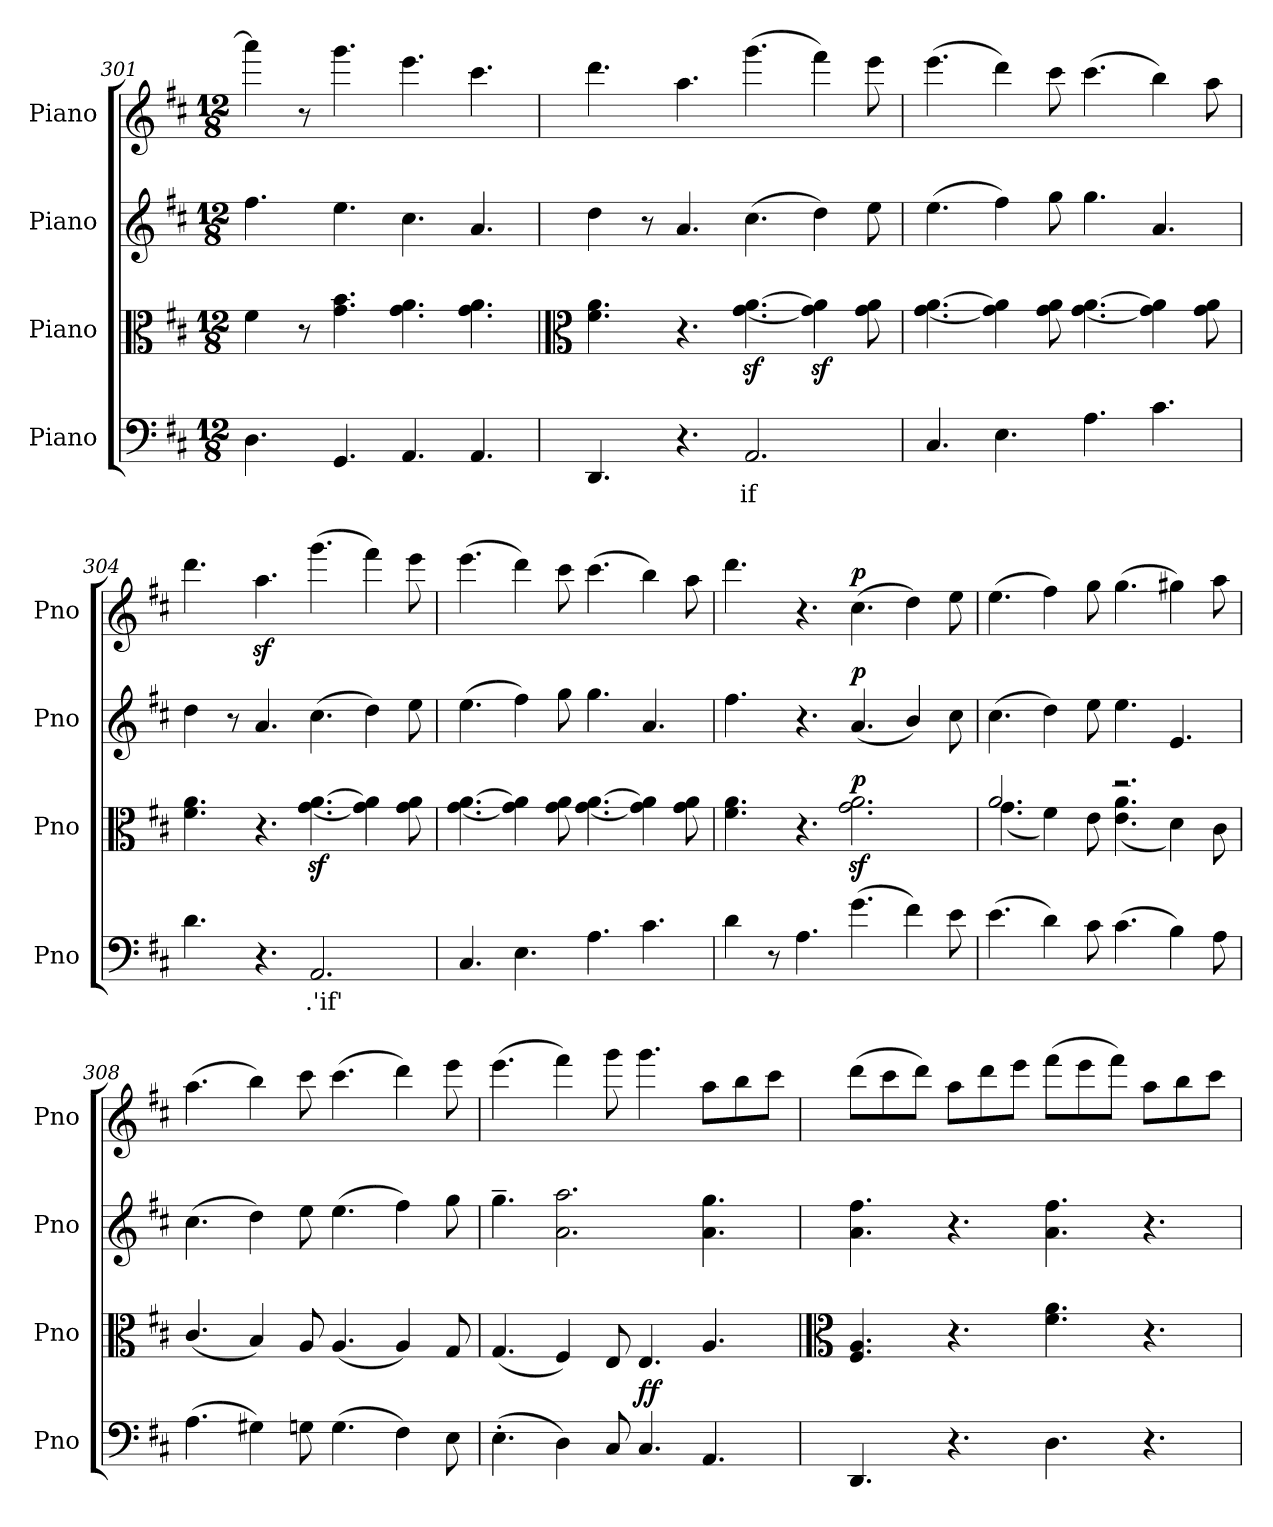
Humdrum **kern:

**kern	**text	**dynam	**kern	**dynam	**kern	**dynam	**kern	**dynam
*part4	*part4	*part4	*part3	*part3	*part2	*part2	*part1	*part1
*staff4	*staff4	*staff4	*staff3	*staff3	*staff2	*staff2	*staff1	*staff1
*I"Piano	*	*	*I"Piano	*	*I"Piano	*	*I"Piano	*
*I'Pno	*	*	*I'Pno	*	*I'Pno	*	*I'Pno	*
*clefF4	*	*	*clefC3	*	*clefG2	*	*clefG2	*
*k[f#c#]	*	*	*k[f#c#]	*	*k[f#c#]	*	*k[f#c#]	*
*M12/8	*	*	*M12/8	*	*M12/8	*	*M12/8	*
=301	=301	=301	=301	=301	=301	=301	=301	=301
4.D\	.	.	4f#\	.	4.ff#\	.	4aaa\]	.
.	.	.	8r	.	.	.	8r	.
4.GG/	.	.	4.g\ 4.b\	.	4.ee\	.	4.ggg\	.
4.AA/	.	.	4.g\ 4.a\	.	4.cc#\	.	4.eee\	.
4.AA/	.	.	4.g\ 4.a\	.	4.a/	.	4.ccc#\	.
!!LO:LB:g=z
=302	=302	=302	=302	=302	=302	=302	=302	=302
*	*	*	*clefC3	*	*	*	*	*
4.DD/	.	.	4.f#\ 4.a\	.	4dd\	.	4.ddd\	.
.	.	.	.	.	8r	.	.	.
4.r	.	.	4.r	.	4.a/	.	4.aa\	.
!	!LO:LY:b	!	!	!	!	!	!	!
2.AA/	if	.	[4.g\z> [4.a\z>	.	(4.cc#\	.	(4.ggg\	.
.	.	.	4g\]z> 4a\]z>	.	4dd\)	.	4fff#\)	.
.	.	.	8g\ 8a\	.	8ee\	.	8eee\	.
=303	=303	=303	=303	=303	=303	=303	=303	=303
4.C#/	.	.	[4.g\ [4.a\	.	(4.ee\	.	(4.eee\	.
4.E\	.	.	4g\] 4a\]	.	4ff#\)	.	4ddd\)	.
.	.	.	8g\ 8a\	.	8gg\	.	8ccc#\	.
4.A\	.	.	[4.g\ [4.a\	.	4.gg\	.	(4.ccc#\	.
4.c#\	.	.	4g\] 4a\]	.	4.a/	.	4bb\)	.
.	.	.	8g\ 8a\	.	.	.	8aa\	.
=304	=304	=304	=304	=304	=304	=304	=304	=304
4.d\	.	.	4.f#\ 4.a\	.	4dd\	.	4.ddd\	.
.	.	.	.	.	8r	.	.	.
4.r	.	.	4.r	.	4.a/	.	4.aaz>\	.
!	!LO:LY:b	!	!	!	!	!	!	!
2.AA/	.'if'	.	[4.g\z> [4.a\z>	.	(4.cc#\	.	(4.ggg\	.
.	.	.	4g\] 4a\]	.	4dd\)	.	4fff#\)	.
.	.	.	8g\ 8a\	.	8ee\	.	8eee\	.
=305	=305	=305	=305	=305	=305	=305	=305	=305
4.C#/	.	.	[4.g\ [4.a\	.	(4.ee\	.	(4.eee\	.
4.E\	.	.	4g\] 4a\]	.	4ff#\)	.	4ddd\)	.
.	.	.	8g\ 8a\	.	8gg\	.	8ccc#\	.
4.A\	.	.	[4.g\ [4.a\	.	4.gg\	.	(4.ccc#\	.
4.c#\	.	.	4g\] 4a\]	.	4.a/	.	4bb\)	.
.	.	.	8g\ 8a\	.	.	.	8aa\	.
=306	=306	=306	=306	=306	=306	=306	=306	=306
4d\	.	.	4.f#\ 4.a\	.	4.ff#\	.	4.ddd\	.
8r	.	.	.	.	.	.	.	.
4.A\	.	.	4.r	.	4.r	.	4.r	.
!	!	!	!	!LO:DY:a	!	!LO:DY:a	!	!LO:DY:a
(4.g\	.	.	2.g\z> 2.a\z>	p	(4.a/	p	(4.cc#\	p
4f#\)	.	.	.	.	4b/)	.	4dd\)	.
8e\	.	.	.	.	8cc#\	.	8ee\	.
=307	=307	=307	=307	=307	=307	=307	=307	=307
*	*	*	*^	*	*	*	*	*
(4.e\	.	.	2.a/	(4.g\	.	(4.cc#\	.	(4.ee\	.
4d\)	.	.	.	4f#\)	.	4dd\)	.	4ff#\)	.
8c#\	.	.	.	8e\	.	8ee\	.	8gg\	.
(4.c#\	.	.	2.r	(4.e\ 4.a\	.	4.ee\	.	(4.gg\	.
4B\)	.	.	.	4d\)	.	4.e/	.	4gg#X\)	.
8A\	.	.	.	8c#\	.	.	.	8aa\	.
*	*	*	*v	*v	*	*	*	*	*
=308	=308	=308	=308	=308	=308	=308	=308	=308
(4.A\	.	.	(4.c#/	.	(4.cc#\	.	(4.aa\	.
4G#X\)	.	.	4B/)	.	4dd\)	.	4bb\)	.
8Gn\	.	.	8A/	.	8ee\	.	8ccc#\	.
(4.G\	.	.	(4.A/	.	(4.ee\	.	(4.ccc#\	.
4F#\)	.	.	4A/)	.	4ff#\)	.	4ddd\)	.
8E\	.	.	8G/	.	8gg\	.	8eee\	.
=309	=309	=309	=309	=309	=309	=309	=309	=309
(4.E'\	.	.	(4.G/	.	4.gg~\	.	(4.eee\	.
4D\)	.	.	4F#/)	.	2.a\ 2.aa\	.	4fff#\)	.
8C#/	.	.	8E/	.	.	.	8ggg\	.
!	!	!LO:DY:a	!	!	!	!	!	!
4.C#/	.	ff	4.E/	.	.	.	4.ggg\	.
4.AA/	.	.	4.A/	.	4.a\ 4.gg\	.	8aa\L	.
.	.	.	.	.	.	.	8bb\	.
.	.	.	.	.	.	.	8ccc#\J	.
!!LO:LB:g=z
=310	=310	=310	=310	=310	=310	=310	=310	=310
*	*	*	*clefC3	*	*	*	*	*
4.DD/	.	.	4.F#/ 4.A/	.	4.a\ 4.ff#\	.	(8ddd\L	.
.	.	.	.	.	.	.	8ccc#\	.
.	.	.	.	.	.	.	8ddd\J)	.
4.r	.	.	4.r	.	4.r	.	8aa\L	.
.	.	.	.	.	.	.	8ddd\	.
.	.	.	.	.	.	.	8eee\J	.
4.D\	.	.	4.f#\ 4.a\	.	4.a\ 4.ff#\	.	(8fff#\L	.
.	.	.	.	.	.	.	8eee\	.
.	.	.	.	.	.	.	8fff#\J)	.
4.r	.	.	4.r	.	4.r	.	8aa\L	.
.	.	.	.	.	.	.	8bb\	.
.	.	.	.	.	.	.	8ccc#\J	.
=	=	=	=	=	=	=	=	=
*-	*-	*-	*-	*-	*-	*-	*-	*-
